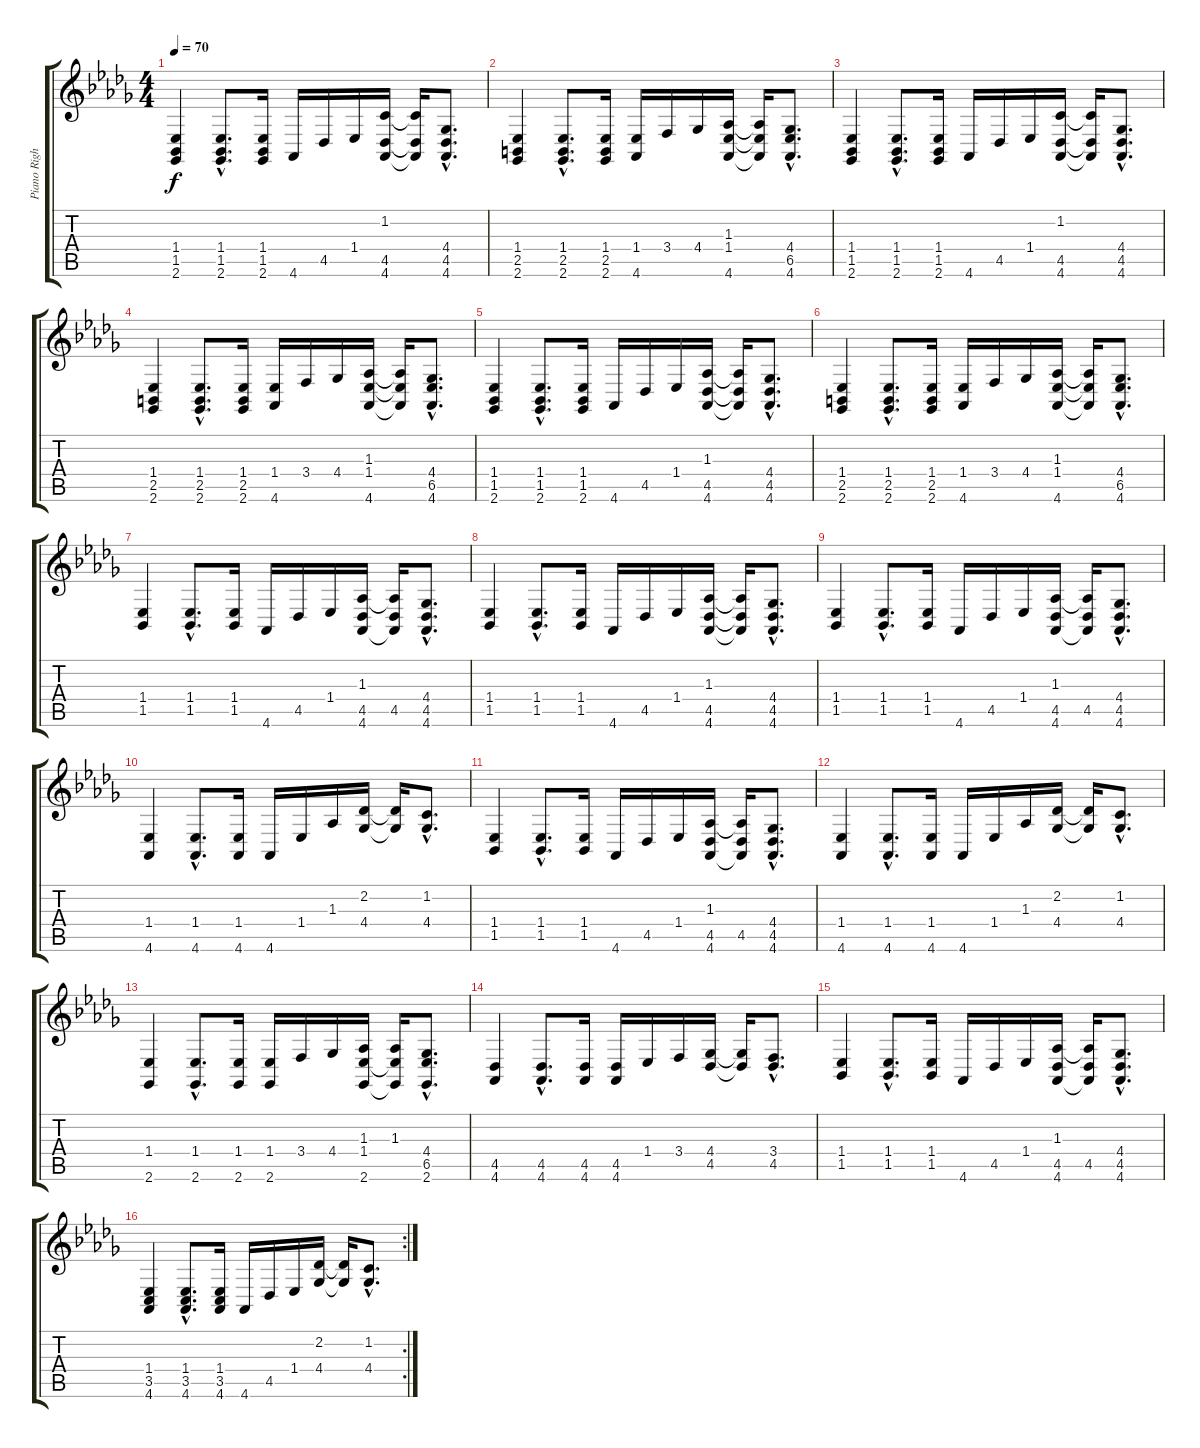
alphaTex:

\track ("Piano Right" "Piano Righ") {instrument acousticgrandpiano}
\staff {score tabs}
\tuning (E4 B3 G3 D3 A2 E2) {hide}
\ts (4 4)
\tempo 70
\clef g2
\ks db
(1.4 1.5 2.6).4{dy f} (1.4{hac} 1.5{hac} 2.6{hac}).8{d} (1.4 1.5 2.6).16 4.6.16 4.5.16 1.4.16 (1.2 4.5 4.6).16 (1.2{t} 4.5{t} 4.6{t}).16 (4.4{hac} 4.5{hac} 4.6{hac}).8{d} |
(1.4 2.5 2.6).4 (1.4{hac} 2.5{hac} 2.6{hac}).8{d} (1.4 2.5 2.6).16 (1.4 4.6).16 3.4.16 4.4.16 (1.3 1.4 4.6).16 (1.3{t} 1.4{t} 4.6{t}).16 (4.4{hac} 6.5{hac} 4.6{hac}).8{d} |
(1.4 1.5 2.6).4 (1.4{hac} 1.5{hac} 2.6{hac}).8{d} (1.4 1.5 2.6).16 4.6.16 4.5.16 1.4.16 (1.2 4.5 4.6).16 (1.2{t} 4.5{t} 4.6{t}).16 (4.4{hac} 4.5{hac} 4.6{hac}).8{d} |
(1.4 2.5 2.6).4 (1.4{hac} 2.5{hac} 2.6{hac}).8{d} (1.4 2.5 2.6).16 (1.4 4.6).16 3.4.16 4.4.16 (1.3 1.4 4.6).16 (1.3{t} 1.4{t} 4.6{t}).16 (4.4{hac} 6.5{hac} 4.6{hac}).8{d} |
(1.4 1.5 2.6).4 (1.4{hac} 1.5{hac} 2.6{hac}).8{d} (1.4 1.5 2.6).16 4.6.16 4.5.16 1.4.16 (1.3 4.5 4.6).16 (1.3{t} 4.5{t} 4.6{t}).16 (4.4{hac} 4.5{hac} 4.6{hac}).8{d} |
(1.4 2.5 2.6).4 (1.4{hac} 2.5{hac} 2.6{hac}).8{d} (1.4 2.5 2.6).16 (1.4 4.6).16 3.4.16 4.4.16 (1.3 1.4 4.6).16 (1.3{t} 1.4{t} 4.6{t}).16 (4.4{hac} 6.5{hac} 4.6{hac}).8{d} |
(1.4 1.5).4 (1.4{hac} 1.5{hac}).8{d} (1.4 1.5).16 4.6.16 4.5.16 1.4.16 (1.3 4.5 4.6).16 (1.3{t} 4.5 4.6{t}).16 (4.4{hac} 4.5{hac} 4.6{hac}).8{d} |
(1.4 1.5).4 (1.4{hac} 1.5{hac}).8{d} (1.4 1.5).16 4.6.16 4.5.16 1.4.16 (1.3 4.5 4.6).16 (1.3{t} 4.5{t} 4.6{t}).16 (4.4{hac} 4.5{hac} 4.6{hac}).8{d} |
(1.4 1.5).4 (1.4{hac} 1.5{hac}).8{d} (1.4 1.5).16 4.6.16 4.5.16 1.4.16 (1.3 4.5 4.6).16 (1.3{t} 4.5 4.6{t}).16 (4.4{hac} 4.5{hac} 4.6{hac}).8{d} |
(1.4 4.6).4 (1.4{hac} 4.6{hac}).8{d} (1.4 4.6).16 4.6.16 1.4.16 1.3.16 (2.2 4.4).16 (2.2{t} 4.4{t}).16 (1.2{hac} 4.4{hac}).8{d} |
(1.4 1.5).4 (1.4{hac} 1.5{hac}).8{d} (1.4 1.5).16 4.6.16 4.5.16 1.4.16 (1.3 4.5 4.6).16 (1.3{t} 4.5 4.6{t}).16 (4.4{hac} 4.5{hac} 4.6{hac}).8{d} |
(1.4 4.6).4 (1.4{hac} 4.6{hac}).8{d} (1.4 4.6).16 4.6.16 1.4.16 1.3.16 (2.2 4.4).16 (2.2{t} 4.4{t}).16 (1.2{hac} 4.4{hac}).8{d} |
(1.4 2.6).4 (1.4{hac} 2.6{hac}).8{d} (1.4 2.6).16 (1.4 2.6).16 3.4.16 4.4.16 (1.3 1.4 2.6).16 (1.3 1.4{t} 2.6{t}).16 (4.4{hac} 6.5{hac} 2.6{hac}).8{d} |
(4.5 4.6).4 (4.5{hac} 4.6{hac}).8{d} (4.5 4.6).16 (4.5 4.6).16 1.4.16 3.4.16 (4.4 4.5).16 (4.4{t} 4.5{t}).16 (3.4{hac} 4.5{hac}).8{d} |
(1.4 1.5).4 (1.4{hac} 1.5{hac}).8{d} (1.4 1.5).16 4.6.16 4.5.16 1.4.16 (1.3 4.5 4.6).16 (1.3{t} 4.5 4.6{t}).16 (4.4{hac} 4.5{hac} 4.6{hac}).8{d} |
\rc 2
(1.4 3.5 4.6).4 (1.4{hac} 3.5{hac} 4.6{hac}).8{d} (1.4 3.5 4.6).16 4.6.16 4.5.16 1.4.16 (2.2 4.4).16 (2.2{t} 4.4{t}).16 (1.2{hac} 4.4{hac}).8{d}
